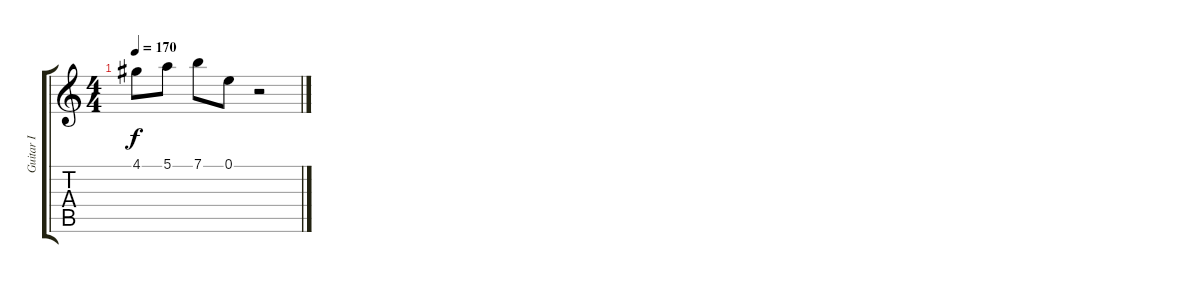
\track ("Guitar I" "Guitar I") {instrument distortionguitar}
\staff {score tabs}
\tuning (E4 B3 G3 D3 A2 E2) {hide}
\ts (4 4)
\tempo 170
\clef g2
\ks c
4.1.8{dy f} 5.1.8 7.1.8 0.1.8 r.2
